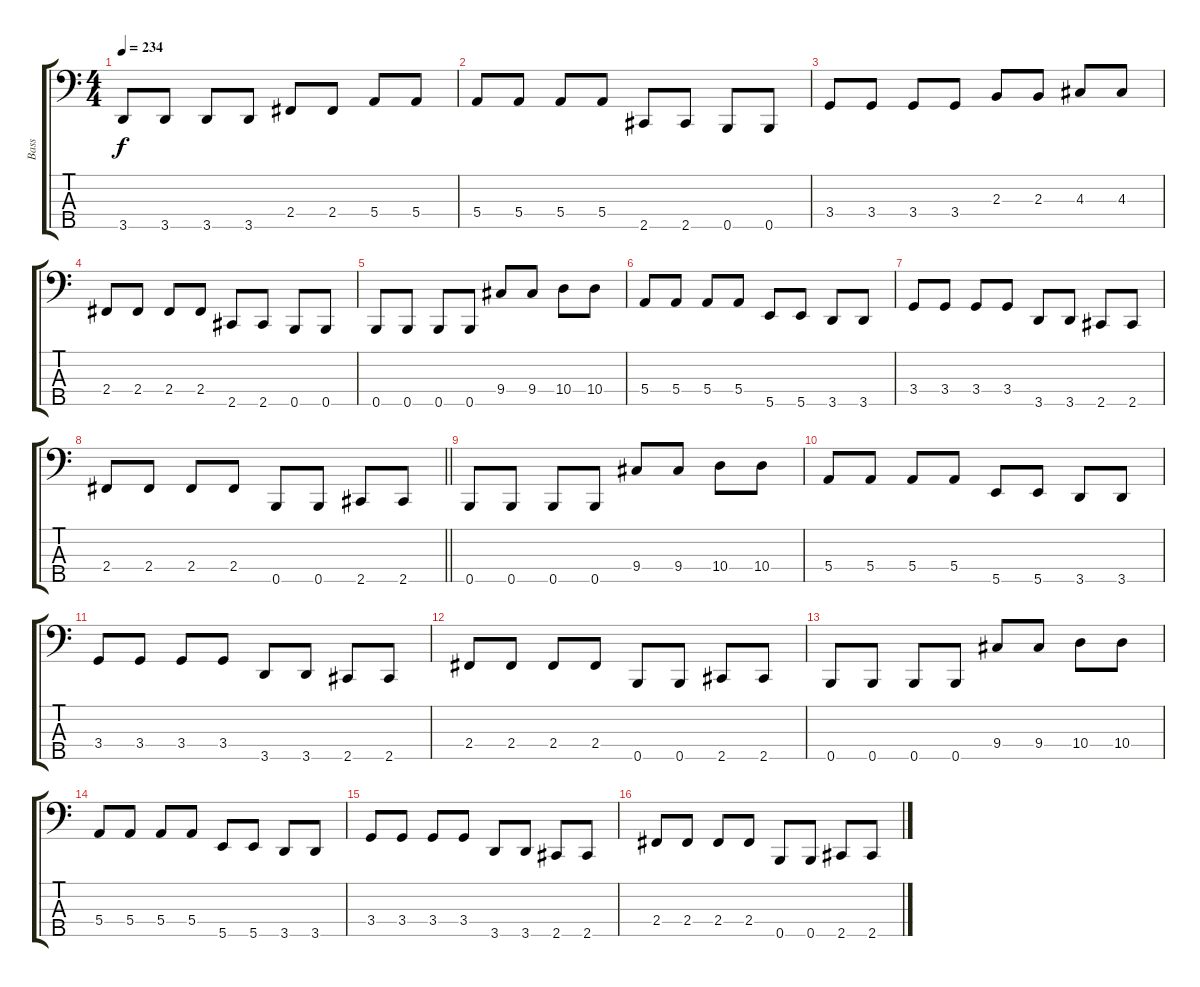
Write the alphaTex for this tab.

\track ("Bass" "Bass") {instrument electricbasspick}
\staff {score tabs}
\tuning (G2 D2 A1 E1 B0) {hide}
\ts (4 4)
\tempo 234
\clef f4
\ks c
3.5.8{dy f} 3.5.8 3.5.8 3.5.8 2.4.8 2.4.8 5.4.8 5.4.8 |
5.4.8 5.4.8 5.4.8 5.4.8 2.5.8 2.5.8 0.5.8 0.5.8 |
3.4.8 3.4.8 3.4.8 3.4.8 2.3.8 2.3.8 4.3.8 4.3.8 |
2.4.8 2.4.8 2.4.8 2.4.8 2.5.8 2.5.8 0.5.8 0.5.8 |
0.5.8 0.5.8 0.5.8 0.5.8 9.4.8 9.4.8 10.4.8 10.4.8 |
5.4.8 5.4.8 5.4.8 5.4.8 5.5.8 5.5.8 3.5.8 3.5.8 |
3.4.8 3.4.8 3.4.8 3.4.8 3.5.8 3.5.8 2.5.8 2.5.8 |
\barLineRight lightlight
2.4.8 2.4.8 2.4.8 2.4.8 0.5.8 0.5.8 2.5.8 2.5.8 |
0.5.8 0.5.8 0.5.8 0.5.8 9.4.8 9.4.8 10.4.8 10.4.8 |
5.4.8 5.4.8 5.4.8 5.4.8 5.5.8 5.5.8 3.5.8 3.5.8 |
3.4.8 3.4.8 3.4.8 3.4.8 3.5.8 3.5.8 2.5.8 2.5.8 |
2.4.8 2.4.8 2.4.8 2.4.8 0.5.8 0.5.8 2.5.8 2.5.8 |
0.5.8 0.5.8 0.5.8 0.5.8 9.4.8 9.4.8 10.4.8 10.4.8 |
5.4.8 5.4.8 5.4.8 5.4.8 5.5.8 5.5.8 3.5.8 3.5.8 |
3.4.8 3.4.8 3.4.8 3.4.8 3.5.8 3.5.8 2.5.8 2.5.8 |
2.4.8 2.4.8 2.4.8 2.4.8 0.5.8 0.5.8 2.5.8 2.5.8
